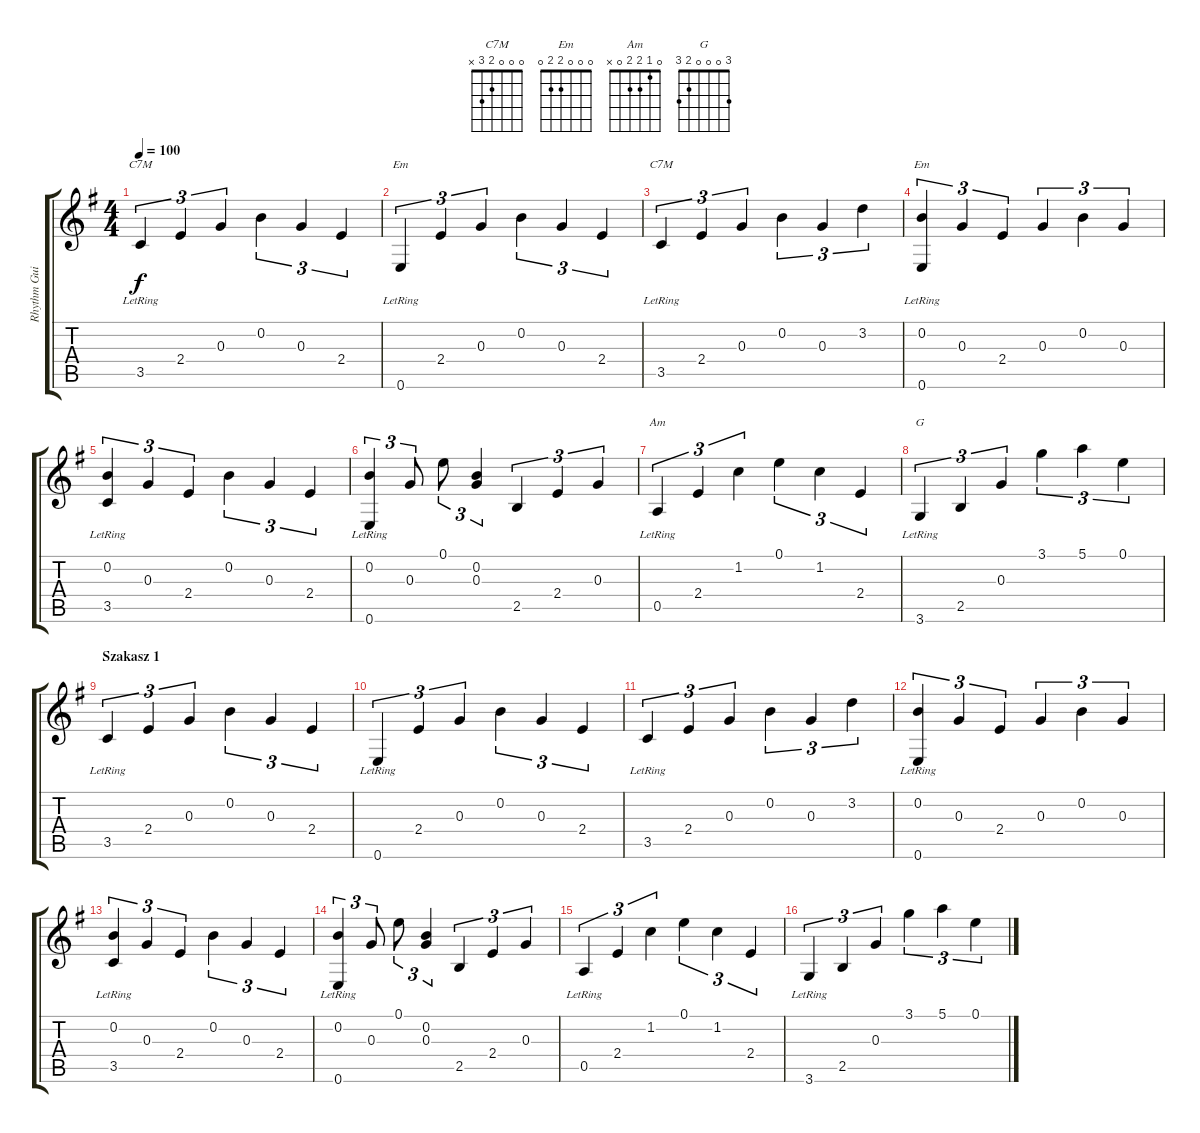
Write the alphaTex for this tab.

\track ("Rhythm Guitar" "Rhythm Gui") {instrument electricguitarjazz}
\staff {score tabs}
\tuning (E4 B3 G3 D3 A2 E2) {hide}
\chord ("C7M" x 0 0 2 3 x)
\chord ("Em" x 0 0 2 2 0)
\chord ("C7M" 0 0 0 2 3 x)
\chord ("Em" 0 0 0 2 2 0)
\chord ("Am" 0 1 2 2 0 x)
\chord ("G" 3 0 0 0 2 3)
\ts (4 4)
\tempo 100
\clef g2
\ks g
3.5{lr}.4{tu (3 2) ch "C7M" dy f instrument electricguitarjazz} 2.4.4{tu (3 2)} 0.3.4{tu (3 2)} 0.2.4{tu (3 2)} 0.3.4{tu (3 2)} 2.4.4{tu (3 2)} |
0.6{lr}.4{tu (3 2) ch "Em"} 2.4.4{tu (3 2)} 0.3.4{tu (3 2)} 0.2.4{tu (3 2)} 0.3.4{tu (3 2)} 2.4.4{tu (3 2)} |
3.5{lr}.4{tu (3 2) ch "C7M"} 2.4.4{tu (3 2)} 0.3.4{tu (3 2)} 0.2.4{tu (3 2)} 0.3.4{tu (3 2)} 3.2.4{tu (3 2)} |
(0.2 0.6{lr}).4{tu (3 2) ch "Em"} 0.3.4{tu (3 2)} 2.4.4{tu (3 2)} 0.3.4{tu (3 2)} 0.2.4{tu (3 2)} 0.3.4{tu (3 2)} |
(0.2 3.5{lr}).4{tu (3 2)} 0.3.4{tu (3 2)} 2.4.4{tu (3 2)} 0.2.4{tu (3 2)} 0.3.4{tu (3 2)} 2.4.4{tu (3 2)} |
(0.2 0.6{lr}).4{tu (3 2)} 0.3.8{tu (3 2)} 0.1.8{tu (3 2)} (0.2 0.3).4{tu (3 2)} 2.5.4{tu (3 2)} 2.4.4{tu (3 2)} 0.3.4{tu (3 2)} |
0.5{lr}.4{tu (3 2) ch "Am"} 2.4.4{tu (3 2)} 1.2.4{tu (3 2)} 0.1.4{tu (3 2)} 1.2.4{tu (3 2)} 2.4.4{tu (3 2)} |
3.6{lr}.4{tu (3 2) ch "G"} 2.5.4{tu (3 2)} 0.3.4{tu (3 2)} 3.1.4{tu (3 2)} 5.1.4{tu (3 2)} 0.1.4{tu (3 2)} |
\section ("" "Szakasz 1")
3.5{lr}.4{tu (3 2)} 2.4.4{tu (3 2)} 0.3.4{tu (3 2)} 0.2.4{tu (3 2)} 0.3.4{tu (3 2)} 2.4.4{tu (3 2)} |
0.6{lr}.4{tu (3 2)} 2.4.4{tu (3 2)} 0.3.4{tu (3 2)} 0.2.4{tu (3 2)} 0.3.4{tu (3 2)} 2.4.4{tu (3 2)} |
3.5{lr}.4{tu (3 2)} 2.4.4{tu (3 2)} 0.3.4{tu (3 2)} 0.2.4{tu (3 2)} 0.3.4{tu (3 2)} 3.2.4{tu (3 2)} |
(0.2 0.6{lr}).4{tu (3 2)} 0.3.4{tu (3 2)} 2.4.4{tu (3 2)} 0.3.4{tu (3 2)} 0.2.4{tu (3 2)} 0.3.4{tu (3 2)} |
(0.2 3.5{lr}).4{tu (3 2)} 0.3.4{tu (3 2)} 2.4.4{tu (3 2)} 0.2.4{tu (3 2)} 0.3.4{tu (3 2)} 2.4.4{tu (3 2)} |
(0.2 0.6{lr}).4{tu (3 2)} 0.3.8{tu (3 2)} 0.1.8{tu (3 2)} (0.2 0.3).4{tu (3 2)} 2.5.4{tu (3 2)} 2.4.4{tu (3 2)} 0.3.4{tu (3 2)} |
0.5{lr}.4{tu (3 2)} 2.4.4{tu (3 2)} 1.2.4{tu (3 2)} 0.1.4{tu (3 2)} 1.2.4{tu (3 2)} 2.4.4{tu (3 2)} |
3.6{lr}.4{tu (3 2)} 2.5.4{tu (3 2)} 0.3.4{tu (3 2)} 3.1.4{tu (3 2)} 5.1.4{tu (3 2)} 0.1.4{tu (3 2)}
